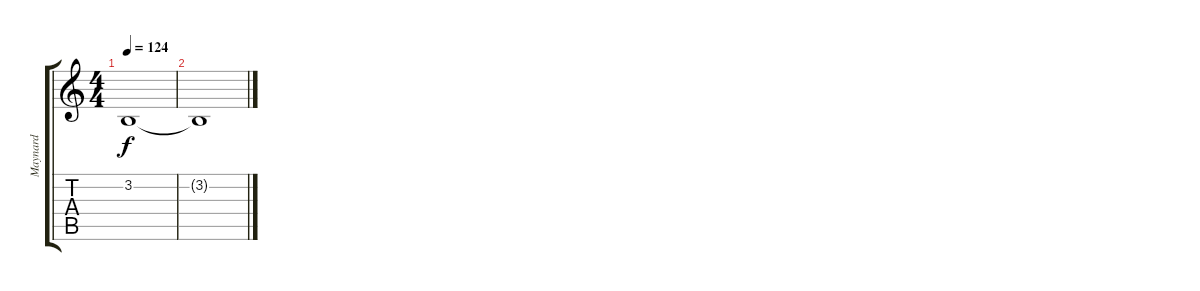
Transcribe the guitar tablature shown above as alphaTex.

\track ("Maynard" "Maynard") {instrument synthstrings2}
\staff {score tabs}
\tuning (Db4 Ab3 E3 B2 Gb2 Db2) {hide}
\ts (4 4)
\tempo 124
\clef g2
\ks c
3.2.1{dy f} |
3.2{t}.1
